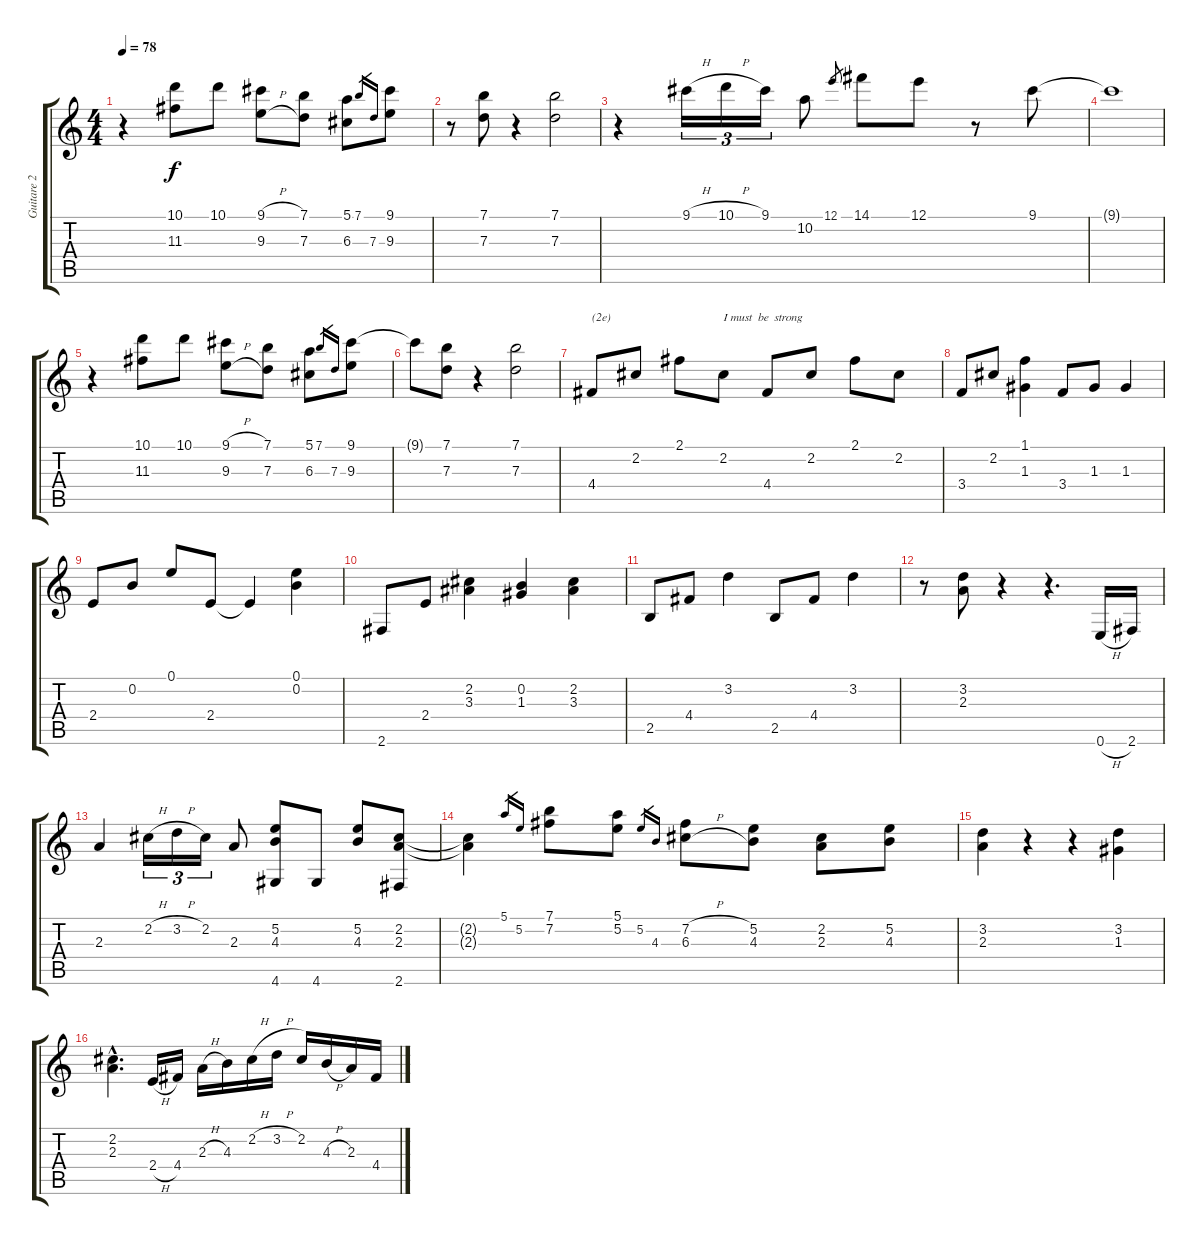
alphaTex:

\track ("Guitare 2" "Guitare 2") {instrument acousticguitarnylon}
\staff {score tabs}
\tuning (E4 B3 G3 D3 A2 E2) {hide}
\ts (4 4)
\tempo 78
\clef g2
\ks c
r.4{dy f} (10.1 11.3).8 10.1.8 (9.1{h} 9.3{h}).8 (7.1 7.3).8 (5.1 6.3).8 7.1.16{gr} 7.3.16{gr} (9.1 9.3).8 |
r.8 (7.1 7.3).8 r.4 (7.1 7.3).2 |
r.4 9.1{h}.16{tu (3 2)} 10.1{h}.16{tu (3 2)} 9.1.16{tu (3 2)} 10.2.8 12.1.8{gr} 14.1.8 12.1.8 r.8 9.1.8 |
9.1{t}.1 |
r.4 (10.1 11.3).8 10.1.8 (9.1{h} 9.3{h}).8 (7.1 7.3).8 (5.1 6.3).8 7.1.16{gr} 7.3.16{gr} (9.1 9.3).8 |
9.1{t}.8 (7.1 7.3).8 r.4 (7.1 7.3).2 |
4.4.8{txt "(2e)"} 2.2.8 2.1.8 2.2.8{txt "I must  be  strong"} 4.4.8 2.2.8 2.1.8 2.2.8 |
3.4.8 2.2.8 (1.1 1.3).4 3.4.8 1.3.8 1.3.4 |
2.4.8 0.2.8 0.1.8 2.4.8 2.4{t}.4 (0.1 0.2).4 |
2.6.8 2.4.8 (2.2 3.3).4 (0.2 1.3).4 (2.2 3.3).4 |
2.5.8 4.4.8 3.2.4 2.5.8 4.4.8 3.2.4 |
r.8 (3.2 2.3).8 r.4 r.4{d} 0.6{h}.16 2.6.16 |
2.3.4 2.2{h}.16{tu (3 2)} 3.2{h}.16{tu (3 2)} 2.2.16{tu (3 2)} 2.3.8 (5.2 4.3 4.6).8 4.6.8 (5.2 4.3).8 (2.2 2.3 2.6).8 |
(2.2{t} 2.3{t}).4 5.1.16{gr} 5.2.16{gr} (7.1 7.2).8 (5.1 5.2).8 5.2.16{gr} 4.3.16{gr} (7.2{h} 6.3{h}).8 (5.2 4.3).8 (2.2 2.3).8 (5.2 4.3).8 |
(3.2 2.3).4 r.4 r.4 (3.2 1.3).4 |
(2.2{hac} 2.3{hac}).4{d} 2.4{h}.16 4.4.16 2.3{h}.16 4.3.16 2.2{h}.16 3.2{h}.16 2.2.16 4.3{h}.16 2.3.16 4.4.16
